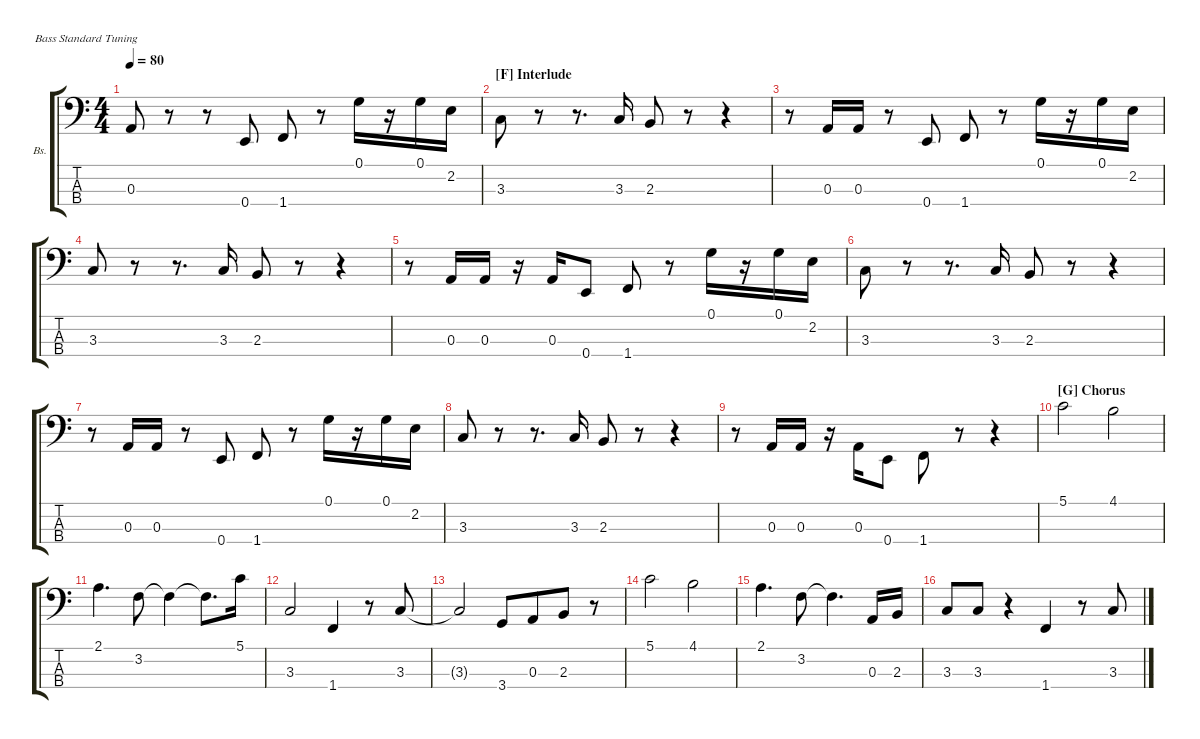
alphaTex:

\defaultSystemsLayout 4
\hideDynamics
\bracketExtendMode groupsimilarinstruments
\firstSystemTrackNameOrientation horizontal
\otherSystemsTrackNameOrientation horizontal
\track ("Bass" "Bs.") {multiBarRest instrument electricbassfinger}
\staff {score tabs}
\tuning (G2 D2 A1 E1)
\ts (4 4)
\tempo 80
\clef f4
\ks c
0.3.8{dy mf} r.8 r.8 0.4.8 1.4.8 r.8 0.1.16 r.16 0.1.16 2.2.16 |
\section ("F" "Interlude")
3.3.8{beam invert} r.8 r.8{d} 3.3.16 2.3.8 r.8 r.4 |
r.8 0.3.16 0.3.16 r.8 0.4.8 1.4.8 r.8 0.1.16 r.16 0.1.16 2.2.16 |
3.3.8 r.8 r.8{d} 3.3.16 2.3.8 r.8 r.4 |
r.8 0.3.16 0.3.16 r.16 0.3.16 0.4.8 1.4.8 r.8 0.1.16 r.16 0.1.16 2.2.16 |
3.3.8{beam invert} r.8 r.8{d} 3.3.16 2.3.8 r.8 r.4 |
r.8 0.3.16 0.3.16 r.8 0.4.8 1.4.8 r.8 0.1.16 r.16 0.1.16 2.2.16 |
3.3.8 r.8 r.8{d} 3.3.16 2.3.8 r.8 r.4 |
r.8 0.3.16 0.3.16 r.16 0.3.16 0.4.8 1.4.8{beam invert} r.8 r.4 |
\section ("G" "Chorus")
5.1.2 4.1.2 |
2.1.4{d} 3.2.8 3.2{t}.4 3.2{t}.8{d} 5.1.16 |
3.3.2 1.4.4 r.8 3.3.8 |
3.3{t}.2 3.4.8 0.3.8{beam merge} 2.3.8 r.8 |
5.1.2 4.1.2 |
2.1.4{d} 3.2.8 3.2{t}.4{d} 0.3.16 2.3.16 |
3.3.8 3.3.8 r.4 1.4.4 r.8 3.3.8
